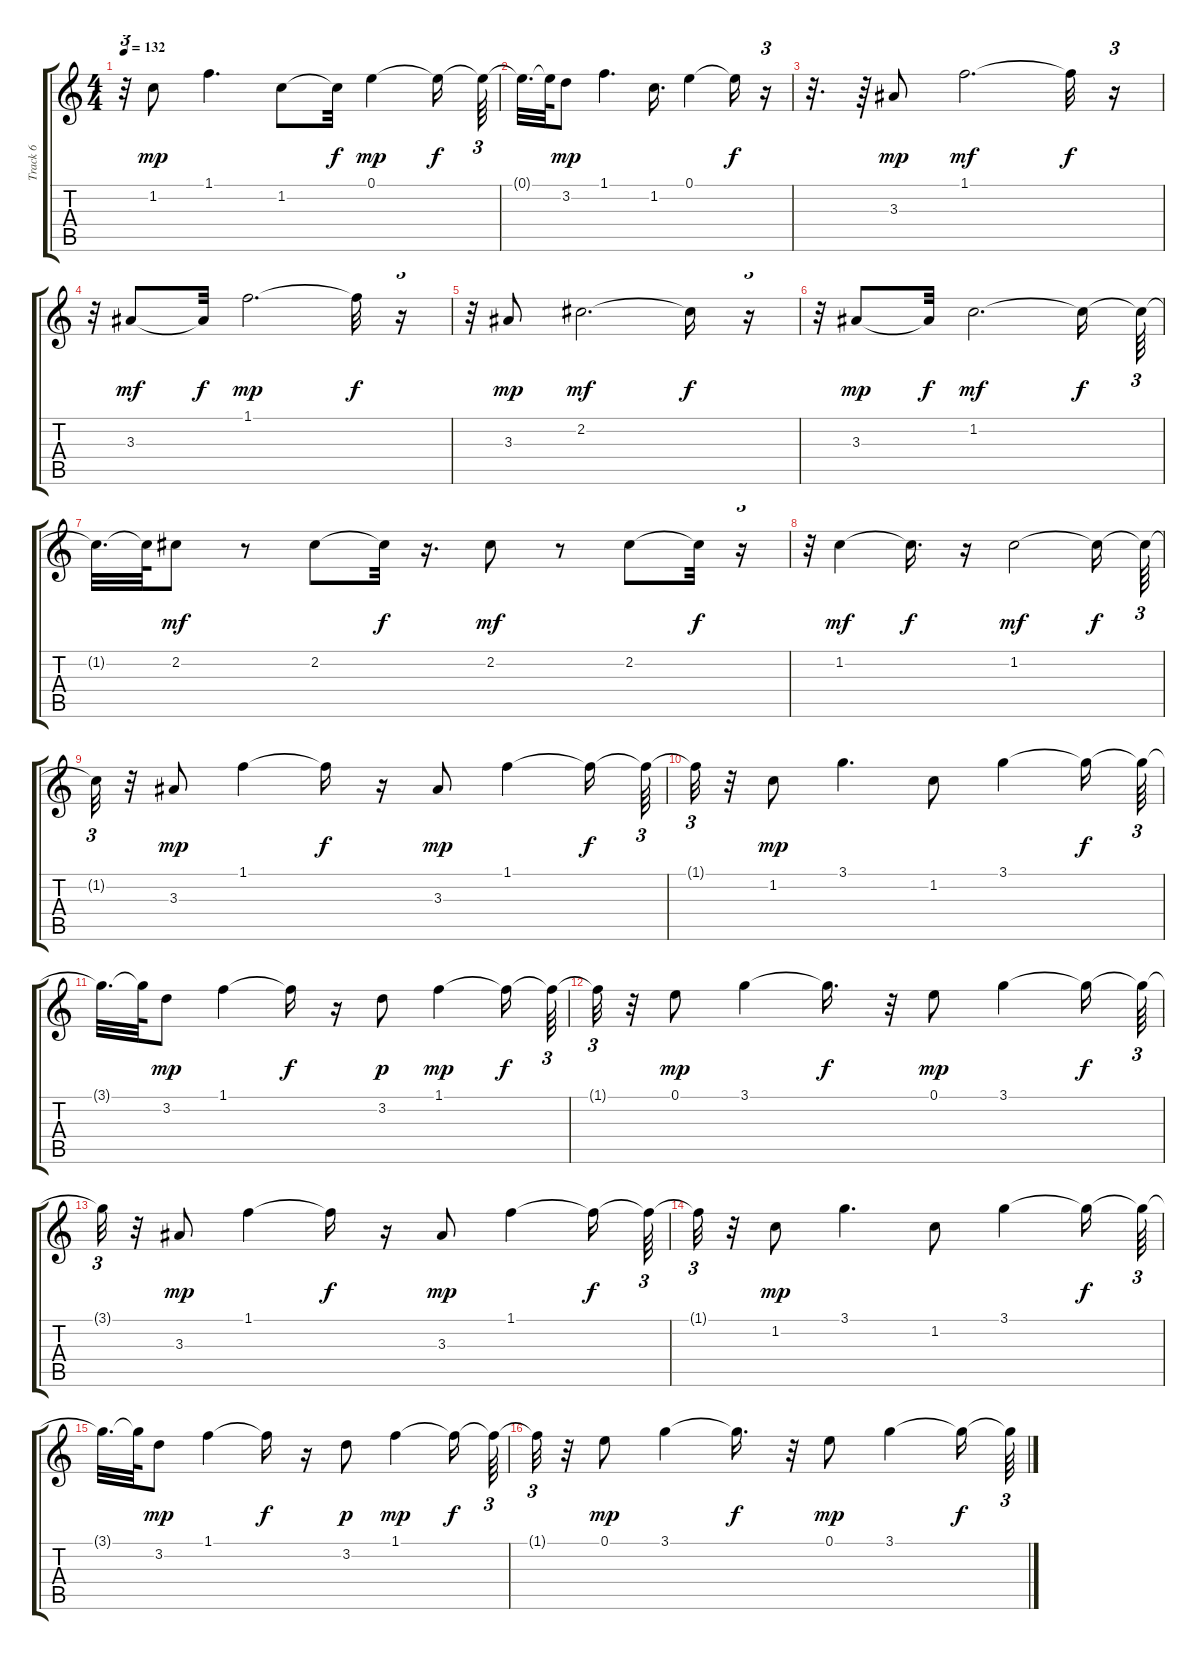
\track ("Track 6" "Track 6") {instrument distortionguitar}
\staff {score tabs}
\tuning (E4 B3 G3 D3 A2 E2) {hide}
\ts (4 4)
\tempo 132
\clef g2
\ks c
r.32{tu (3 2) dy f} 1.2.8{dy mp} 1.1.4{d} 1.2.8 1.2{t}.32{dy f} 0.1.4{dy mp} 0.1{t}.16{dy f} 0.1{t}.64{tu (3 2)} |
0.1{t}.32{d} 0.1{t}.64 3.2.8{dy mp} 1.1.4{d} 1.2.16{d} 0.1.4 0.1{t}.16{dy f} r.16{tu (3 2)} |
r.32{d} r.64 3.3.8{dy mp} 1.1.2{d dy mf} 1.1{t}.32{dy f} r.16{tu (3 2)} |
r.32{tu (3 2)} 3.3.8{dy mf} 3.3{t}.32{dy f} 1.1.2{d dy mp} 1.1{t}.32{dy f} r.16{tu (3 2)} |
r.32{tu (3 2)} 3.3.8{dy mp} 2.2.2{d dy mf} 2.2{t}.16{dy f} r.16{tu (3 2)} |
r.32{tu (3 2)} 3.3.8{dy mp} 3.3{t}.32{dy f} 1.2.2{d dy mf} 1.2{t}.16{dy f} 1.2{t}.64{tu (3 2)} |
1.2{t}.32{d} 1.2{t}.64 2.2.8{dy mf} r.8 2.2.8 2.2{t}.32{dy f} r.16{d} 2.2.8{dy mf} r.8 2.2.8 2.2{t}.32{dy f} r.16{tu (3 2)} |
r.32{tu (3 2)} 1.2.4{dy mf} 1.2{t}.16{d dy f} r.16 1.2.2{dy mf} 1.2{t}.16{dy f} 1.2{t}.64{tu (3 2)} |
1.2{t}.32{tu (3 2)} r.32 3.3.8{dy mp} 1.1.4 1.1{t}.16{dy f} r.16 3.3.8{dy mp} 1.1.4 1.1{t}.16{dy f} 1.1{t}.64{tu (3 2)} |
1.1{t}.32{tu (3 2)} r.32 1.2.8{dy mp} 3.1.4{d} 1.2.8 3.1.4 3.1{t}.16{dy f} 3.1{t}.64{tu (3 2)} |
3.1{t}.32{d} 3.1{t}.64 3.2.8{dy mp} 1.1.4 1.1{t}.16{dy f} r.16 3.2.8{dy p} 1.1.4{dy mp} 1.1{t}.16{dy f} 1.1{t}.64{tu (3 2)} |
1.1{t}.32{tu (3 2)} r.32 0.1.8{dy mp} 3.1.4 3.1{t}.16{d dy f} r.32 0.1.8{dy mp} 3.1.4 3.1{t}.16{dy f} 3.1{t}.64{tu (3 2)} |
3.1{t}.32{tu (3 2)} r.32 3.3.8{dy mp} 1.1.4 1.1{t}.16{dy f} r.16 3.3.8{dy mp} 1.1.4 1.1{t}.16{dy f} 1.1{t}.64{tu (3 2)} |
1.1{t}.32{tu (3 2)} r.32 1.2.8{dy mp} 3.1.4{d} 1.2.8 3.1.4 3.1{t}.16{dy f} 3.1{t}.64{tu (3 2)} |
3.1{t}.32{d} 3.1{t}.64 3.2.8{dy mp} 1.1.4 1.1{t}.16{dy f} r.16 3.2.8{dy p} 1.1.4{dy mp} 1.1{t}.16{dy f} 1.1{t}.64{tu (3 2)} |
1.1{t}.32{tu (3 2)} r.32 0.1.8{dy mp} 3.1.4 3.1{t}.16{d dy f} r.32 0.1.8{dy mp} 3.1.4 3.1{t}.16{dy f} 3.1{t}.64{tu (3 2)}
